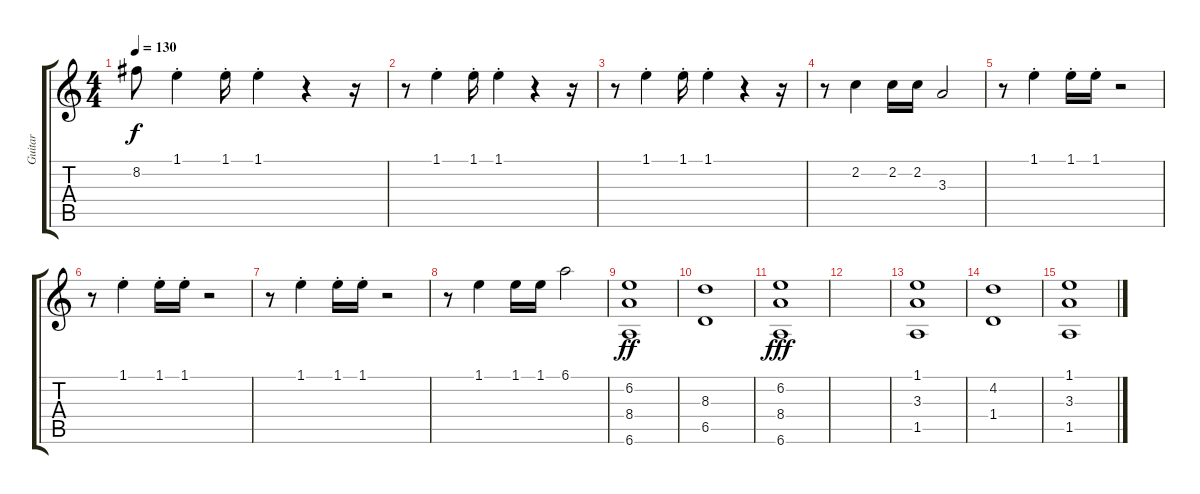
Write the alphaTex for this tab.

\track ("Guitar" "Guitar") {instrument distortionguitar}
\staff {score tabs}
\tuning (Eb4 Bb3 Gb3 Db3 Ab2 Eb2) {hide}
\ts (4 4)
\tempo 130
\clef g2
\ks c
8.2{t}.8{dy f} 1.1{st}.4 1.1{st}.16 1.1{st}.4 r.4 r.16 |
r.8 1.1{st}.4 1.1{st}.16 1.1{st}.4 r.4 r.16 |
r.8 1.1{st}.4 1.1{st}.16 1.1{st}.4 r.4 r.16 |
r.8 2.2.4 2.2.16 2.2.16 3.3.2 |
r.8 1.1{st}.4 1.1{st}.16 1.1{st}.16 r.2 |
r.8 1.1{st}.4 1.1{st}.16 1.1{st}.16 r.2 |
r.8 1.1{st}.4 1.1{st}.16 1.1{st}.16 r.2 |
r.8 1.1.4 1.1.16 1.1.16 6.1.2 |
(6.2 8.4 6.6).1{dy ff} |
(8.3 6.5).1 |
(6.2 8.4 6.6).1{dy fff} |
|
(1.1 3.3 1.5).1 |
(4.2 1.4).1 |
(1.1 3.3 1.5).1
